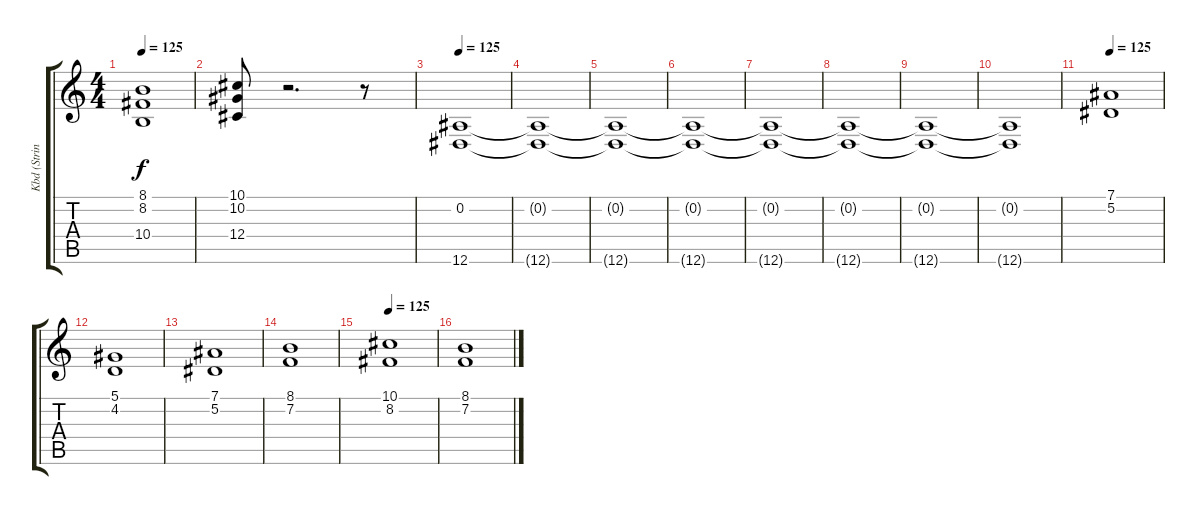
\track ("Kbd (Strings)" "Kbd (Strin") {instrument stringensemble2}
\staff {score tabs}
\tuning (Eb4 Bb3 Gb3 Db3 Ab2 Eb2) {hide}
\ts (4 4)
\tempo 125
\clef g2
\ks c
(8.1 8.2 10.4).1{dy f} |
(10.1 10.2 12.4).8 r.2{d} r.8 |
\tempo 125
(0.2 12.6).1 |
(0.2{t} 12.6{t}).1 |
(0.2{t} 12.6{t}).1 |
(0.2{t} 12.6{t}).1 |
(0.2{t} 12.6{t}).1 |
(0.2{t} 12.6{t}).1 |
(0.2{t} 12.6{t}).1 |
(0.2{t} 12.6{t}).1 |
\tempo 125
(7.1 5.2).1 |
(5.1 4.2).1 |
(7.1 5.2).1 |
(8.1 7.2).1 |
\tempo 125
(10.1 8.2).1 |
(8.1 7.2).1
